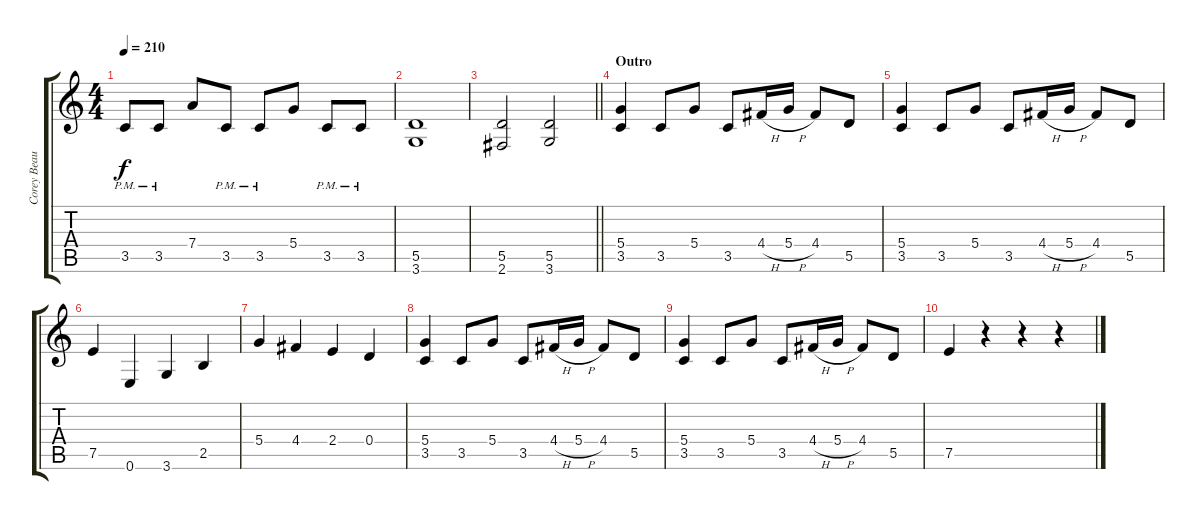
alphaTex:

\track ("Corey Beaulieu" "Corey Beau") {instrument distortionguitar}
\staff {score tabs}
\tuning (E4 B3 G3 D3 A2 E2) {hide}
\ts (4 4)
\tempo 210
\clef g2
\ks c
3.5{pm}.8{dy f} 3.5{pm}.8 7.4.8 3.5{pm}.8 3.5{pm}.8 5.4.8 3.5{pm}.8 3.5{pm}.8 |
(5.5 3.6).1 |
\barLineRight lightlight
(5.5 2.6).2 (5.5 3.6).2 |
\section ("" "Outro")
(5.4 3.5).4 3.5.8 5.4.8 3.5.8 4.4{h}.16 5.4{h}.16 4.4.8 5.5.8 |
(5.4 3.5).4 3.5.8 5.4.8 3.5.8 4.4{h}.16 5.4{h}.16 4.4.8 5.5.8 |
7.5.4 0.6.4 3.6.4 2.5.4 |
5.4.4 4.4.4 2.4.4 0.4.4 |
(5.4 3.5).4 3.5.8 5.4.8 3.5.8 4.4{h}.16 5.4{h}.16 4.4.8 5.5.8 |
(5.4 3.5).4 3.5.8 5.4.8 3.5.8 4.4{h}.16 5.4{h}.16 4.4.8 5.5.8 |
7.5.4 r.4 r.4 r.4
